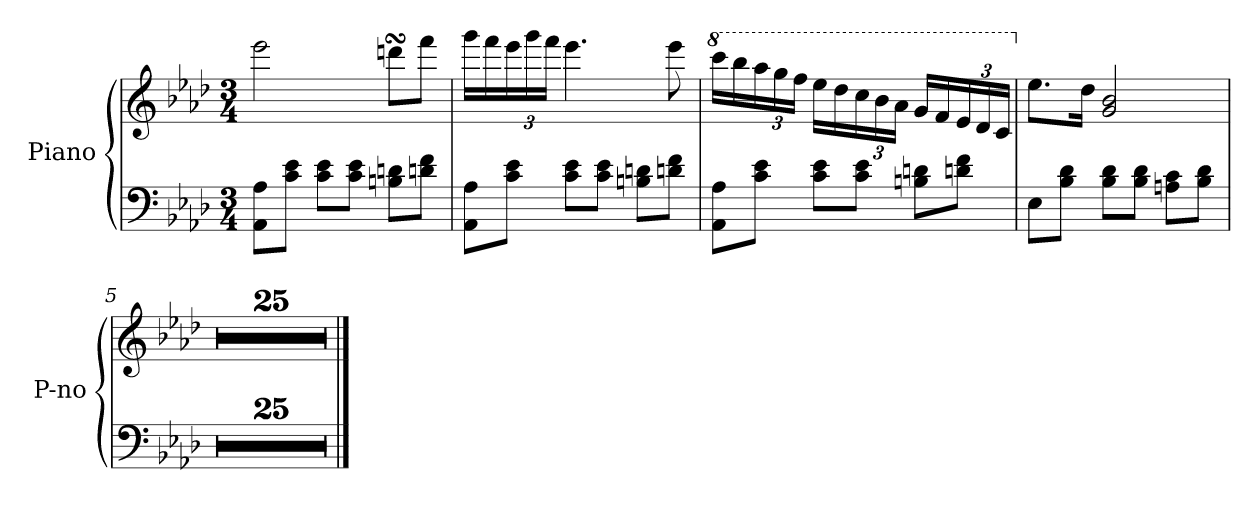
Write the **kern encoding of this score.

**kern	**kern
*part1	*part1
*staff2	*staff1
*I"Piano	*
*I'P-no	*
*clefF4	*clefG2
*k[b-e-a-d-]	*k[b-e-a-d-]
*M3/4	*M3/4
*MM76	*MM76
=1	=1
8AA-\ 8A-\L	2eee-\
8c\ 8e-\J	.
8c\ 8e-\L	.
8c\ 8e-\J	.
8Bn\ 8dn\L	8dddnsSsS\L
8dn\ 8f\J	8fff\J
=2	=2
8AA-\ 8A-\L	16ggg\LL
.	16fff\
*	*Xbrackettup
8c\ 8e-\J	24eee-\
.	24ggg\
.	24fff\JJ
8c\ 8e-\L	4.eee-\
8c\ 8e-\J	.
8Bn\ 8dn\L	.
8dn\ 8f\J	8eee-\
=3	=3
*	*8va
8AA-\ 8A-\L	16cccc\LL
.	16bbb-\
8c\ 8e-\J	24aaa-\
.	24ggg\
.	24fff\JJ
8c\ 8e-\L	16eee-\LL
.	16ddd-\
8c\ 8e-\J	24ccc\
.	24bb-\
.	24aa-\JJ
8Bn\ 8dn\L	16gg/LL
.	16ff/
8dn\ 8f\J	24ee-/
.	24dd-/
.	24cc/JJ
!!LO:LB:g=z
=4	=4
*	*X8va
8E-\L	8.ee-\L
8B-\ 8d-\J	.
.	16dd-\Jk
8B-\ 8d-\L	2g/ 2b-/
8B-\ 8d-\J	.
8An\ 8c\L	.
8B-\ 8d-\J	.
=5	=5
2.r	2.r
=6	=6
2.r	2.r
=7	=7
2.r	2.r
=8	=8
2.r	2.r
=9	=9
2.r	2.r
=10	=10
2.r	2.r
=11	=11
2.r	2.r
=12	=12
2.r	2.r
=13	=13
2.r	2.r
=14	=14
2.r	2.r
=15	=15
2.r	2.r
=16	=16
2.r	2.r
=17	=17
2.r	2.r
=18	=18
2.r	2.r
!!LO:LB:g=z
=19	=19
2.r	2.r
=20	=20
2.r	2.r
=21	=21
2.r	2.r
=22	=22
2.r	2.r
=23	=23
2.r	2.r
=24	=24
2.r	2.r
=25	=25
2.r	2.r
=26	=26
2.r	2.r
=27	=27
2.r	2.r
=28	=28
2.r	2.r
=29	=29
2.r	2.r
==	==
*-	*-
